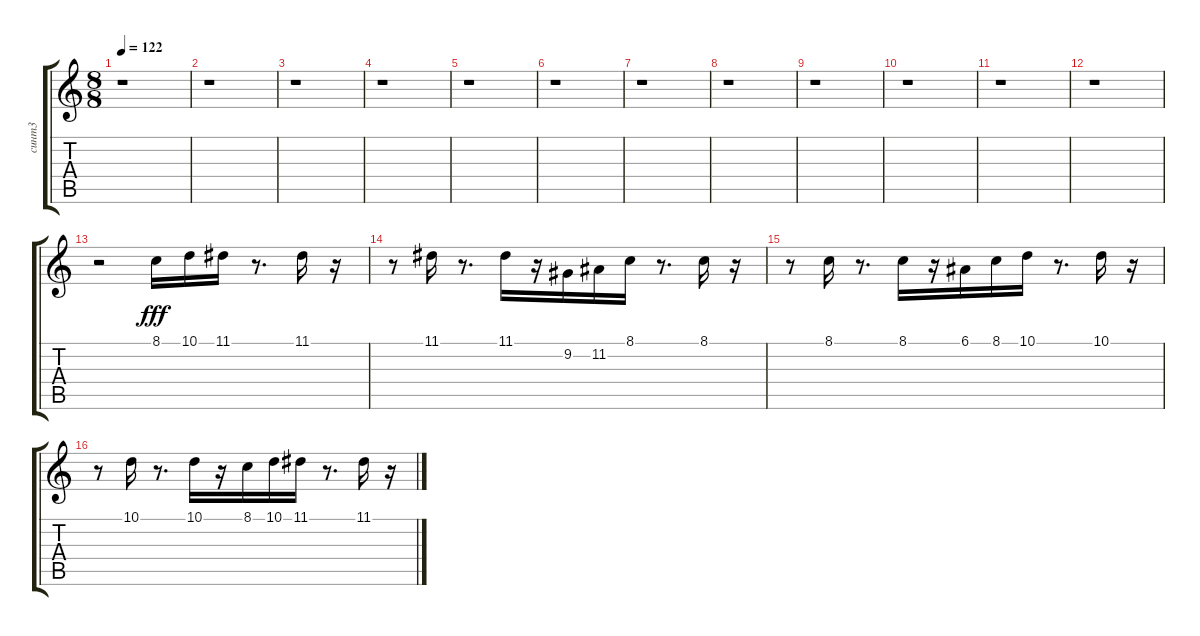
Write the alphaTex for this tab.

\track ("синт3" "синт3") {instrument synthbrass2}
\staff {score tabs}
\tuning (E4 B3 G3 D3 A2 E2) {hide}
\ts (8 8)
\tempo 122
\clef g2
\ks c
r.1{dy fff} |
r.1 |
r.1 |
r.1 |
r.1 |
r.1 |
r.1 |
r.1 |
r.1 |
r.1 |
r.1 |
r.1 |
r.2 8.1.16 10.1.16 11.1.16 r.8{d} 11.1.16 r.16 |
r.8 11.1.16 r.8{d} 11.1.16 r.16 9.2.16 11.2.16 8.1.16 r.8{d} 8.1.16 r.16 |
r.8 8.1.16 r.8{d} 8.1.16 r.16 6.1.16 8.1.16 10.1.16 r.8{d} 10.1.16 r.16 |
r.8 10.1.16 r.8{d} 10.1.16 r.16 8.1.16 10.1.16 11.1.16 r.8{d} 11.1.16 r.16
